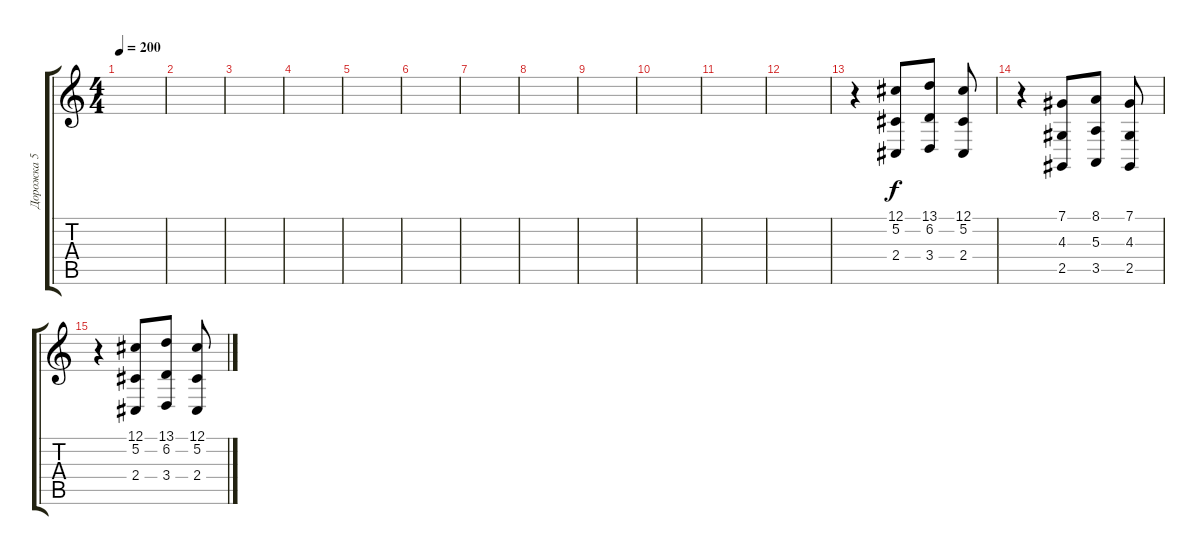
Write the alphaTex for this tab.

\track ("Дорожка 5" "Дорожка 5") {instrument tremolostrings}
\staff {score tabs}
\tuning (Db4 Ab3 E3 B2 Gb2 Db2) {hide}
\ts (4 4)
\tempo 200
\clef g2
\ks c
|
|
|
|
|
|
|
|
|
|
|
|
r.4 (12.1 5.2 2.4).8 (13.1 6.2 3.4).8 (12.1 5.2 2.4).8 |
r.4 (7.1 4.3 2.5).8 (8.1 5.3 3.5).8 (7.1 4.3 2.5).8 |
r.4 (12.1 5.2 2.4).8 (13.1 6.2 3.4).8 (12.1 5.2 2.4).8
